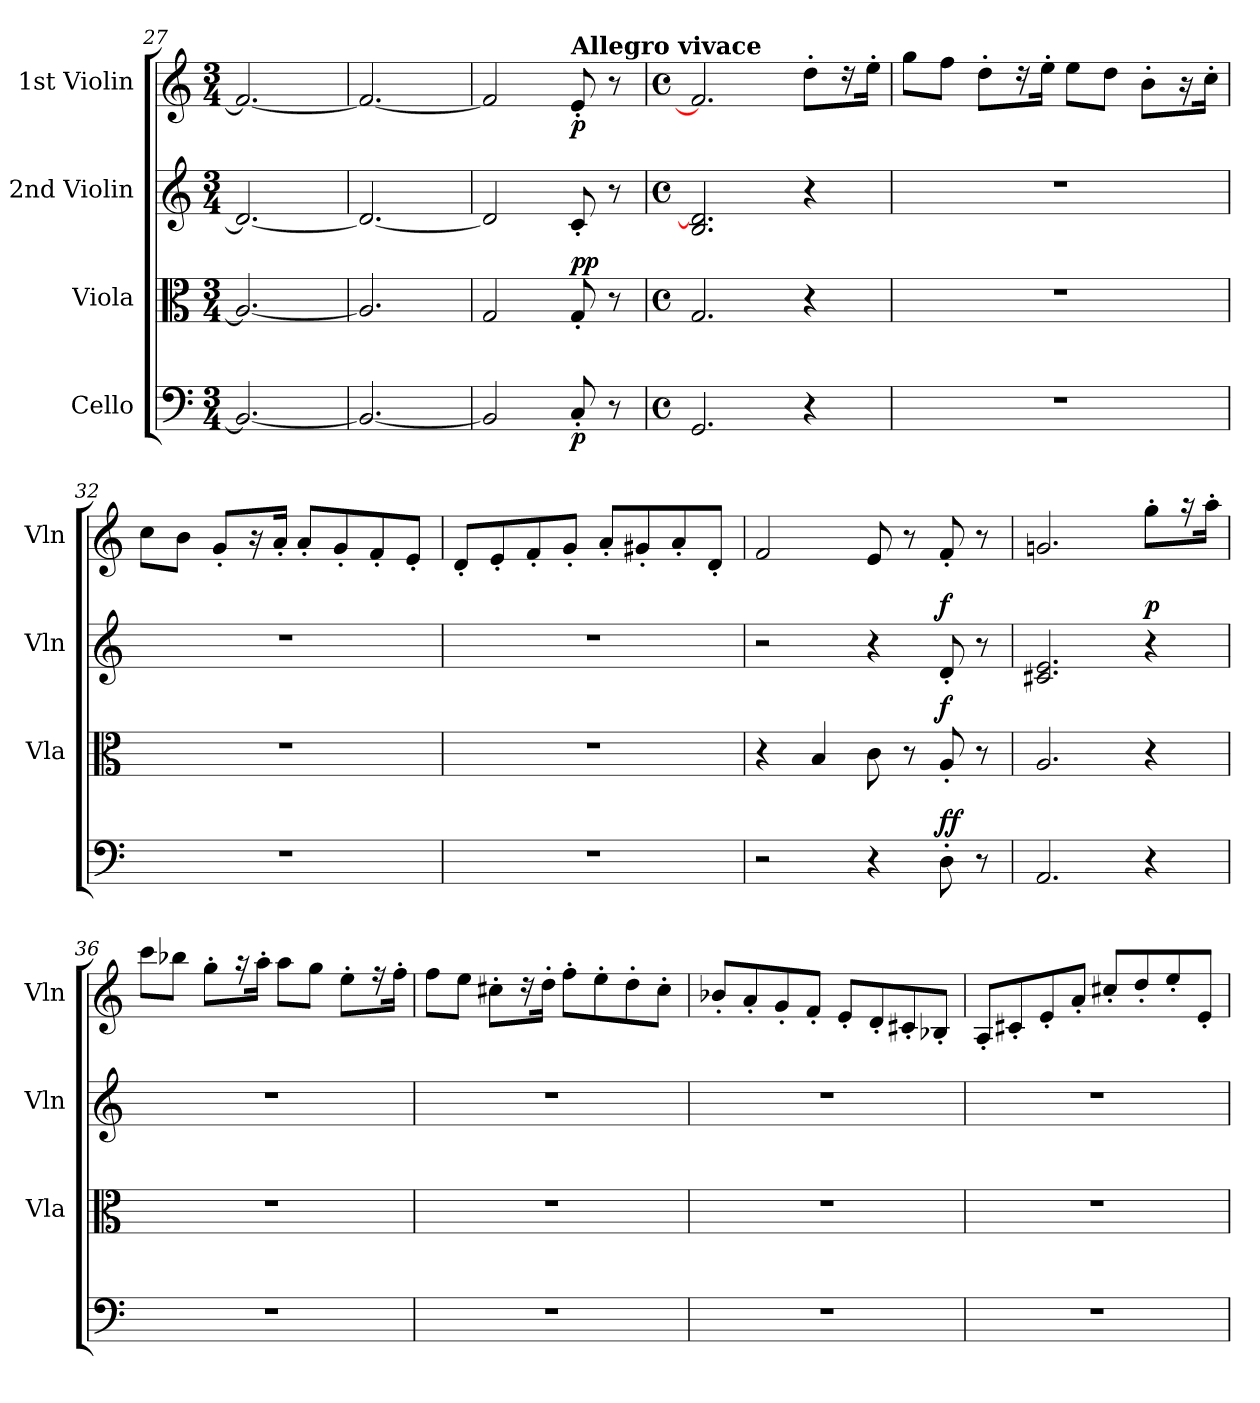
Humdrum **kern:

**kern	**dynam	**kern	**dynam	**kern	**dynam	**kern	**dynam
*part4	*part4	*part3	*part3	*part2	*part2	*part1	*part1
*staff4	*staff4	*staff3	*staff3	*staff2	*staff2	*staff1	*staff1
*I"Cello	*	*I"Viola	*	*I"2nd Violin	*	*I"1st Violin	*
*	*	*I'Vla	*	*I'Vln	*	*I'Vln	*
*clefF4	*	*clefC3	*	*clefG2	*	*clefG2	*
*k[]	*	*k[]	*	*k[]	*	*k[]	*
*M3/4	*	*M3/4	*	*M3/4	*	*M3/4	*
=27	=27	=27	=27	=27	=27	=27	=27
2.BB/_	.	2.A-/_	.	2.d/_	.	2.f/_	.
=28	=28	=28	=28	=28	=28	=28	=28
2.BB/_	.	2.A-/]	.	2.d/_	.	2.f/_	.
=29	=29	=29	=29	=29	=29	=29	=29
2BB/]	.	2G/	.	2d/]	.	2f/]	.
!	!	!	!	!	!	!LO:TX:a:B:t=Allegro vivace	!
!	!LO:DY:b	!	!LO:DY:b	!	!	!	!
!	!	!	!LO:DY:n=1:a	!	!	!	!LO:DY:b
8C'/	p	8G'/	p p	8c'/	.	8e'/	p
8r	.	8r	.	8r	.	8r	.
=30	=30	=30	=30	=30	=30	=30	=30
*M4/4	*	*M4/4	*	*M4/4	*	*M4/4	*
*met(c)	*	*met(c)	*	*met(c)	*	*met(c)	*
2.GG/	.	2.G/	.	2.B/ 2.d/]	.	2.f/]	.
4r	.	4r	.	4r	.	8dd'\L	.
.	.	.	.	.	.	16r	.
.	.	.	.	.	.	16ee'\Jk	.
=31	=31	=31	=31	=31	=31	=31	=31
1r	.	1r	.	1r	.	8gg\L	.
.	.	.	.	.	.	8ff\J	.
.	.	.	.	.	.	8dd'\L	.
.	.	.	.	.	.	16r	.
.	.	.	.	.	.	16ee'\Jk	.
.	.	.	.	.	.	8ee\L	.
.	.	.	.	.	.	8dd\J	.
.	.	.	.	.	.	8b'\L	.
.	.	.	.	.	.	16r	.
.	.	.	.	.	.	16cc'\Jk	.
=32	=32	=32	=32	=32	=32	=32	=32
1r	.	1r	.	1r	.	8cc\L	.
.	.	.	.	.	.	8b\J	.
.	.	.	.	.	.	8g'/L	.
.	.	.	.	.	.	16r	.
.	.	.	.	.	.	16a'/Jk	.
.	.	.	.	.	.	8a'/L	.
.	.	.	.	.	.	8g'/	.
.	.	.	.	.	.	8f'/	.
.	.	.	.	.	.	8e'/J	.
=33	=33	=33	=33	=33	=33	=33	=33
1r	.	1r	.	1r	.	8d'/L	.
.	.	.	.	.	.	8e'/	.
.	.	.	.	.	.	8f'/	.
.	.	.	.	.	.	8g'/J	.
.	.	.	.	.	.	8a'/L	.
.	.	.	.	.	.	8g#X'/	.
.	.	.	.	.	.	8a'/	.
.	.	.	.	.	.	8d'/J	.
=34	=34	=34	=34	=34	=34	=34	=34
2r	.	4r	.	2r	.	2f/	.
.	.	4B/	.	.	.	.	.
4r	.	8c\	.	4r	.	8e/	.
.	.	8r	.	.	.	8r	.
!	!LO:DY:b	!	!	!	!	!	!
!	!LO:DY:n=1:a	!	!LO:DY:a	!	!LO:DY:a	!	!
8D'\	f f	8A'/	f	8d'/	f	8f'/	.
8r	.	8r	.	8r	.	8r	.
=35	=35	=35	=35	=35	=35	=35	=35
2.AA/	.	2.A/	.	2.c#X/ 2.e/	.	2.gn/	.
!	!	!	!	!	!LO:DY:a	!	!
4r	.	4r	.	4r	p	8gg'\L	.
.	.	.	.	.	.	16r	.
.	.	.	.	.	.	16aa'\Jk	.
=36	=36	=36	=36	=36	=36	=36	=36
1r	.	1r	.	1r	.	8ccc\L	.
.	.	.	.	.	.	8bb-X\J	.
.	.	.	.	.	.	8gg'\L	.
.	.	.	.	.	.	16r	.
.	.	.	.	.	.	16aa'\Jk	.
.	.	.	.	.	.	8aa\L	.
.	.	.	.	.	.	8gg\J	.
.	.	.	.	.	.	8ee'\L	.
.	.	.	.	.	.	16r	.
.	.	.	.	.	.	16ff'\Jk	.
=37	=37	=37	=37	=37	=37	=37	=37
1r	.	1r	.	1r	.	8ff\L	.
.	.	.	.	.	.	8ee\J	.
.	.	.	.	.	.	8cc#X'\L	.
.	.	.	.	.	.	16r	.
.	.	.	.	.	.	16dd'\Jk	.
.	.	.	.	.	.	8ff'\L	.
.	.	.	.	.	.	8ee'\	.
.	.	.	.	.	.	8dd'\	.
.	.	.	.	.	.	8cc#'\J	.
=38	=38	=38	=38	=38	=38	=38	=38
1r	.	1r	.	1r	.	8b-X'/L	.
.	.	.	.	.	.	8a'/	.
.	.	.	.	.	.	8g'/	.
.	.	.	.	.	.	8f'/J	.
.	.	.	.	.	.	8e'/L	.
.	.	.	.	.	.	8d'/	.
.	.	.	.	.	.	8c#X'/	.
.	.	.	.	.	.	8B-X'/J	.
=39	=39	=39	=39	=39	=39	=39	=39
1r	.	1r	.	1r	.	8A'/L	.
.	.	.	.	.	.	8c#X'/	.
.	.	.	.	.	.	8e'/	.
.	.	.	.	.	.	8a'/J	.
.	.	.	.	.	.	8cc#X'/L	.
.	.	.	.	.	.	8dd'/	.
.	.	.	.	.	.	8ee'/	.
.	.	.	.	.	.	8e'/J	.
=	=	=	=	=	=	=	=
*-	*-	*-	*-	*-	*-	*-	*-
